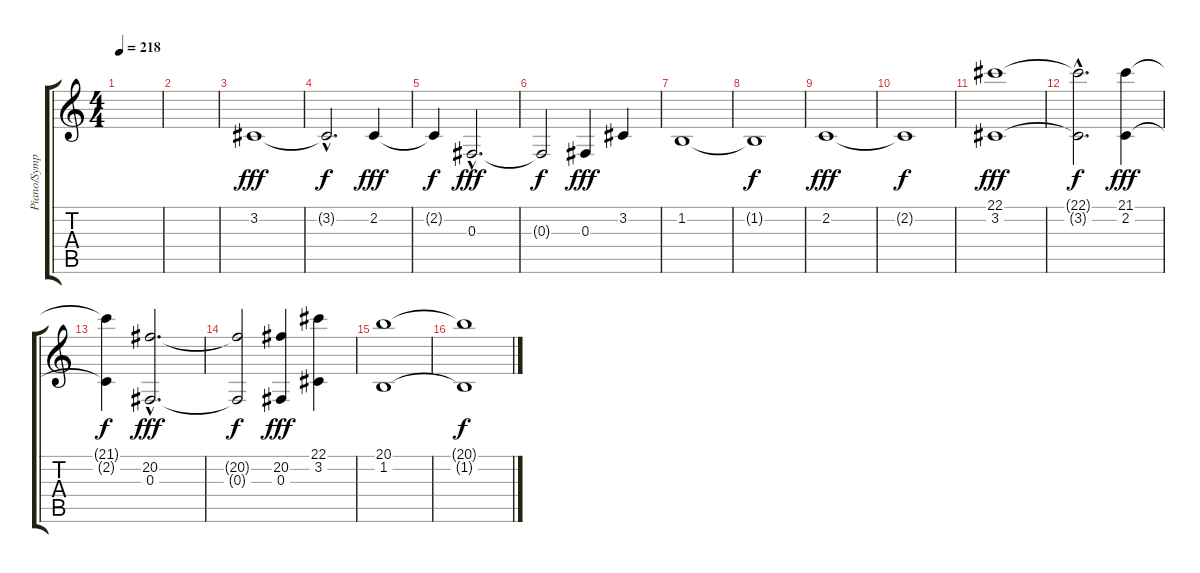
\track ("Piano/Symphony" "Piano/Symp") {instrument electricgrandpiano}
\staff {score tabs}
\tuning (Eb4 Bb3 Gb3 Db3 Ab2 Eb2) {hide}
\ts (4 4)
\tempo 218
\clef g2
\ks c
|
|
3.2.1{dy fff instrument stringensemble1} |
3.2{hac t}.2{d dy f} 2.2.4{dy fff instrument stringensemble1} |
2.2{t}.4{dy f} 0.3{hac}.2{d dy fff instrument stringensemble1} |
0.3{t}.2{dy f} 0.3.4{dy fff instrument stringensemble1} 3.2.4{instrument stringensemble1} |
1.2.1{instrument stringensemble1} |
1.2{t}.1{dy f} |
2.2.1{dy fff instrument stringensemble1} |
2.2{t}.1{dy f} |
(22.1 3.2).1{dy fff instrument stringensemble1} |
(22.1{hac t} 3.2{hac t}).2{d dy f} (21.1 2.2).4{dy fff instrument stringensemble1} |
(21.1{t} 2.2{t}).4{dy f} (20.2{hac} 0.3{hac}).2{d dy fff instrument stringensemble1} |
(20.2{t} 0.3{t}).2{dy f} (20.2 0.3).4{dy fff instrument stringensemble1} (22.1 3.2).4{instrument stringensemble1} |
(20.1 1.2).1{instrument stringensemble1} |
(20.1{t} 1.2{t}).1{dy f}
